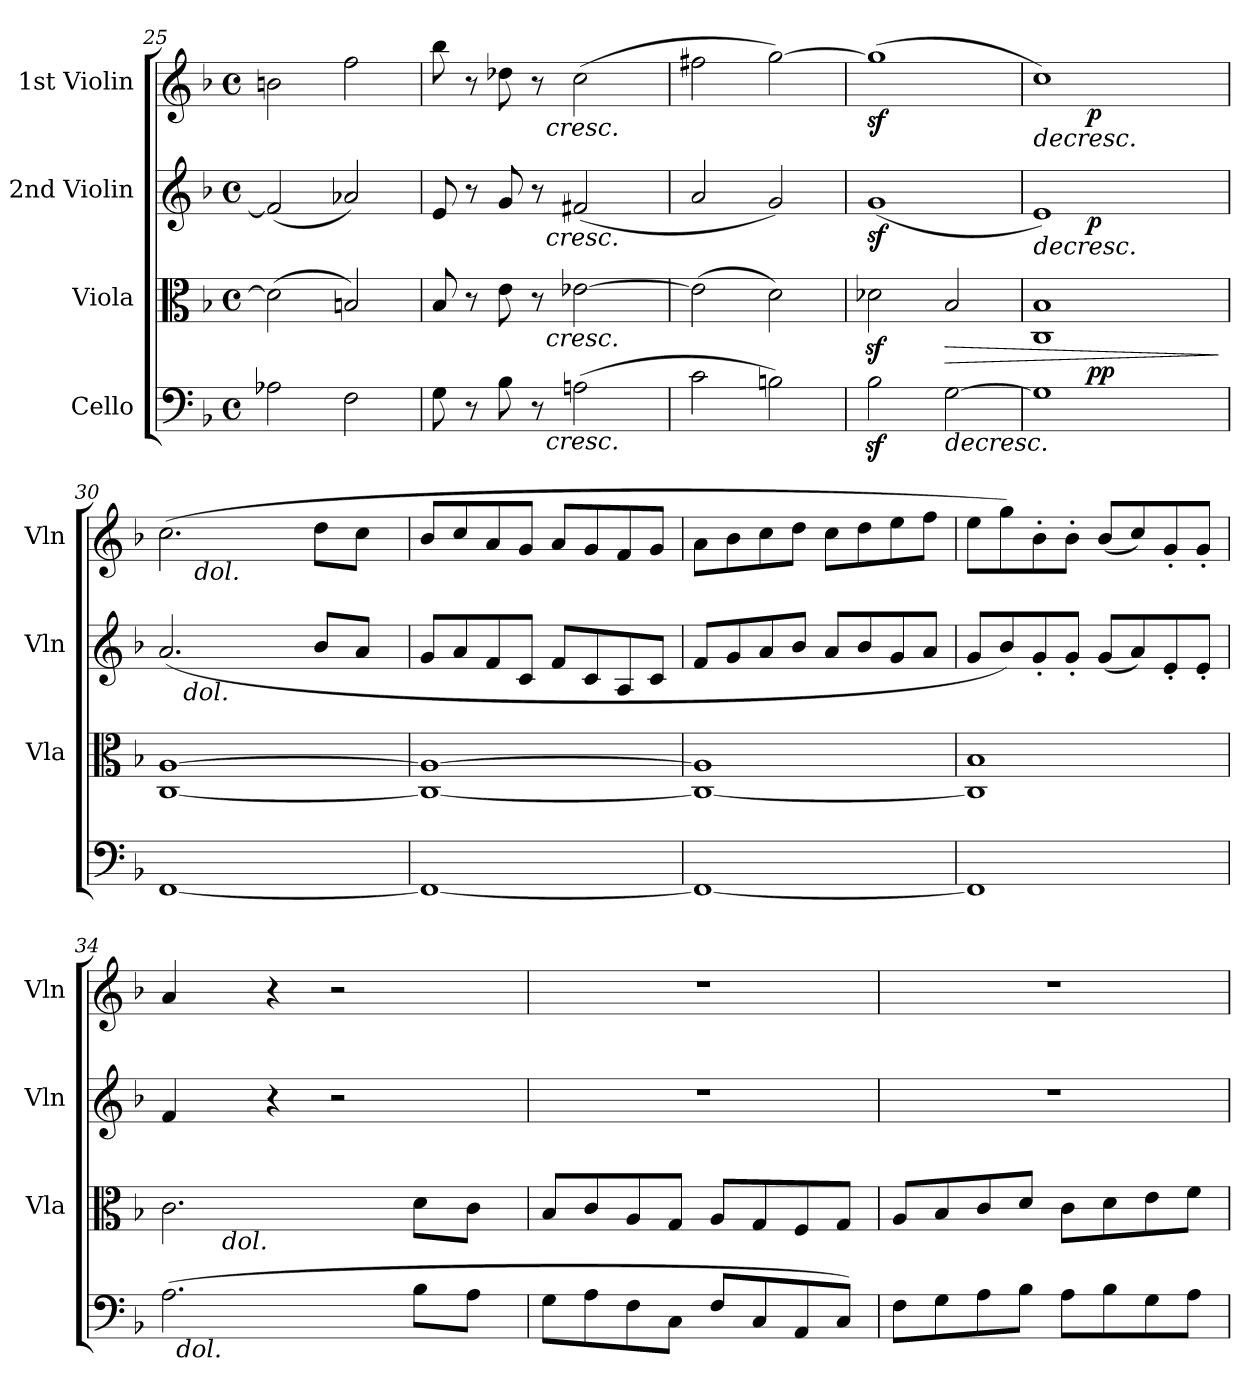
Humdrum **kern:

**kern	**dynam	**kern	**dynam	**kern	**dynam	**kern	**dynam
*part4	*part4	*part3	*part3	*part2	*part2	*part1	*part1
*staff4	*staff4	*staff3	*staff3	*staff2	*staff2	*staff1	*staff1
*I"Cello	*	*I"Viola	*	*I"2nd Violin	*	*I"1st Violin	*
*	*	*I'Vla	*	*I'Vln	*	*I'Vln	*
*clefF4	*	*clefC3	*	*clefG2	*	*clefG2	*
*k[b-]	*	*k[b-]	*	*k[b-]	*	*k[b-]	*
*F:	*	*F:	*	*F:	*	*F:	*
*M4/4	*	*M4/4	*	*M4/4	*	*M4/4	*
*met(c)	*	*met(c)	*	*met(c)	*	*met(c)	*
=25	=25	=25	=25	=25	=25	=25	=25
2A-X\	.	(2d\]	.	(2f/]	.	2bn\	.
2F\	.	2Bn/)	.	2a-X/)	.	2ff\	.
!!LO:LB:g=z
=26	=26	=26	=26	=26	=26	=26	=26
*^	*	*^	*	*^	*	*^	*
8G\	4ryy	.	8B-/	4ryy	.	8e/	4ryy	.	8bb-\	4ryy	.
8r	.	.	8r	.	.	8r	.	.	8r	.	.
8B-\	8ryy	.	8e\	8ryy	.	8g/	8ryy	.	8dd-X\	8ryy	.
8r	32ryy	.	8r	32ryy	.	8r	32ryy	.	8r	32ryy	.
!	!	!	!	!	!	!	!	!	!	!LO:TX:b:i:t=cresc.	!
!	!	!	!	!	!	!	!LO:TX:b:i:t=cresc.	!	!	!	!
!	!	!	!	!LO:TX:b:i:t=cresc.	!	!	!	!	!	!	!
!	!LO:TX:b:i:t=cresc.	!	!	!	!	!	!	!	!	!	!
.	2ryy	.	.	2ryy	.	.	2ryy	.	.	2ryy	.
(2An\	.	.	[2e-X\	.	.	(2f#X/	.	.	(2cc\	.	.
.	16.ryy	.	.	16.ryy	.	.	16.ryy	.	.	16.ryy	.
*v	*v	*	*	*	*	*v	*v	*	*v	*v	*
*	*	*v	*v	*	*	*	*	*
=27	=27	=27	=27	=27	=27	=27	=27
2c\	.	(2e-\]	.	2a/	.	2ff#X\	.
2Bn\)	.	2d\)	.	2g/)	.	[2gg\)	.
=28	=28	=28	=28	=28	=28	=28	=28
2B-z<\	.	2d-Xz<\	.	(1gz<	.	(1ggz<]	.
!	!LO:HP:b	!	!LO:HP:b	!	!	!	!
[2G\	>	2B-/	>	.	.	.	.
=29	=29	=29	=29	=29	=29	=29	=29
!	!	!	!	!	!LO:HP:b	!	!LO:HP:b
*^	*	*	*	*^	*	*^	*
1G]	6ryy	.	1C 1B-	.	1e)	6ryy	>	1cc)	6ryy	>
.	48.ryy	.	.	.	.	48.ryy	.	.	48.ryy	.
!	!	!LO:DY:a	!	!	!	!	!	!	!	!
!	!	!LO:DY:n=1:b	!	!	!	!	!LO:DY:b	!	!	!LO:DY:b
.	3%2ryy	p p	.	.	.	3%2ryy	p	.	3%2ryy	p
.	12ryy	.	.	.	.	12ryy	.	.	12ryy	.
.	24ryy	.	.	.	.	24ryy	.	.	24ryy	.
.	96ryy	.	.	.	.	96ryy	.	.	96ryy	.
.	.	]	.	]	.	.	]	.	.	]
*v	*v	*	*	*	*	*	*	*	*	*
=30	=30	=30	=30	=30	=30	=30	=30	=30	=30
[1FF	.	[1C [1A	.	(2.a/	24..ryy	.	(2.cc\	16.ryy	.
!	!	!	!	!	!LO:TX:b:i:t=dol.	!	!	!	!
.	.	.	.	.	3%2ryy	.	.	.	.
!	!	!	!	!	!	!	!	!LO:TX:b:i:t=dol.	!
.	.	.	.	.	.	.	.	2ryy	.
.	.	.	.	.	.	.	.	4ryy	.
.	.	.	.	.	6ryy	.	.	.	.
.	.	.	.	8b-/L	.	.	8dd\L	.	.
.	.	.	.	.	.	.	.	8ryy	.
.	.	.	.	8a/J	.	.	8cc\J	.	.
.	.	.	.	.	12ryy	.	.	.	.
.	.	.	.	.	.	.	.	32ryy	.
.	.	.	.	.	96ryy	.	.	.	.
*	*	*	*	*v	*v	*	*	*	*
*	*	*	*	*	*	*v	*v	*
=31	=31	=31	=31	=31	=31	=31	=31
1FF_	.	1C_ 1A_	.	8g/L	.	8b-/L	.
.	.	.	.	8a/	.	8cc/	.
.	.	.	.	8f/	.	8a/	.
.	.	.	.	8c/J	.	8g/J	.
.	.	.	.	8f/L	.	8a/L	.
.	.	.	.	8c/	.	8g/	.
.	.	.	.	8A/	.	8f/	.
.	.	.	.	8c/J	.	8g/J	.
=32	=32	=32	=32	=32	=32	=32	=32
1FF_	.	1C_ 1A]	.	8f/L	.	8a\L	.
.	.	.	.	8g/	.	8b-\	.
.	.	.	.	8a/	.	8cc\	.
.	.	.	.	8b-/J	.	8dd\J	.
.	.	.	.	8a/L	.	8cc\L	.
.	.	.	.	8b-/	.	8dd\	.
.	.	.	.	8g/	.	8ee\	.
.	.	.	.	8a/J	.	8ff\J	.
=33	=33	=33	=33	=33	=33	=33	=33
1FF]	.	1C] 1B-	.	8g/L	.	8ee\L	.
.	.	.	.	8b-/)	.	8gg\)	.
.	.	.	.	8g'</	.	8b-'>\	.
.	.	.	.	8g'</J	.	8b-'>\J	.
.	.	.	.	(8g/L	.	(8b-/L	.
.	.	.	.	8a/)	.	8cc/)	.
.	.	.	.	8e'</	.	8g'</	.
.	.	.	.	8e'</J	.	8g'</J	.
=34	=34	=34	=34	=34	=34	=34	=34
*^	*	*^	*	*	*	*	*
(2.A\	48ryy	.	2.c\	12ryy	.	4f/	.	4a/	.
!	!LO:TX:b:i:t=dol.	!	!	!	!	!	!	!	!
.	3%2ryy	.	.	.	.	.	.	.	.
.	.	.	.	48.ryy	.	.	.	.	.
!	!	!	!	!LO:TX:b:i:t=dol.	!	!	!	!	!
.	.	.	.	3%2ryy	.	.	.	.	.
.	.	.	.	.	.	4r	.	4r	.
.	.	.	.	.	.	2r	.	2r	.
.	6...ryy	.	.	.	.	.	.	.	.
8B-\L	.	.	8d\L	.	.	.	.	.	.
.	.	.	.	6ryy	.	.	.	.	.
8A\J	.	.	8c\J	.	.	.	.	.	.
.	.	.	.	24ryy	.	.	.	.	.
.	.	.	.	96ryy	.	.	.	.	.
*v	*v	*	*	*	*	*	*	*	*
*	*	*v	*v	*	*	*	*	*
=35	=35	=35	=35	=35	=35	=35	=35
8G\L	.	8B-/L	.	1r	.	1r	.
8A\	.	8c/	.	.	.	.	.
8F\	.	8A/	.	.	.	.	.
8C\J	.	8G/J	.	.	.	.	.
8F/L	.	8A/L	.	.	.	.	.
8C/	.	8G/	.	.	.	.	.
8AA/	.	8F/	.	.	.	.	.
8C/J)	.	8G/J	.	.	.	.	.
!!LO:LB:g=z
=36	=36	=36	=36	=36	=36	=36	=36
8F\L	.	8A/L	.	1r	.	1r	.
8G\	.	8B-/	.	.	.	.	.
8A\	.	8c/	.	.	.	.	.
8B-\J	.	8d/J	.	.	.	.	.
8A\L	.	8c\L	.	.	.	.	.
8B-\	.	8d\	.	.	.	.	.
8G\	.	8e\	.	.	.	.	.
8A\J	.	8f\J	.	.	.	.	.
=	=	=	=	=	=	=	=
*-	*-	*-	*-	*-	*-	*-	*-
